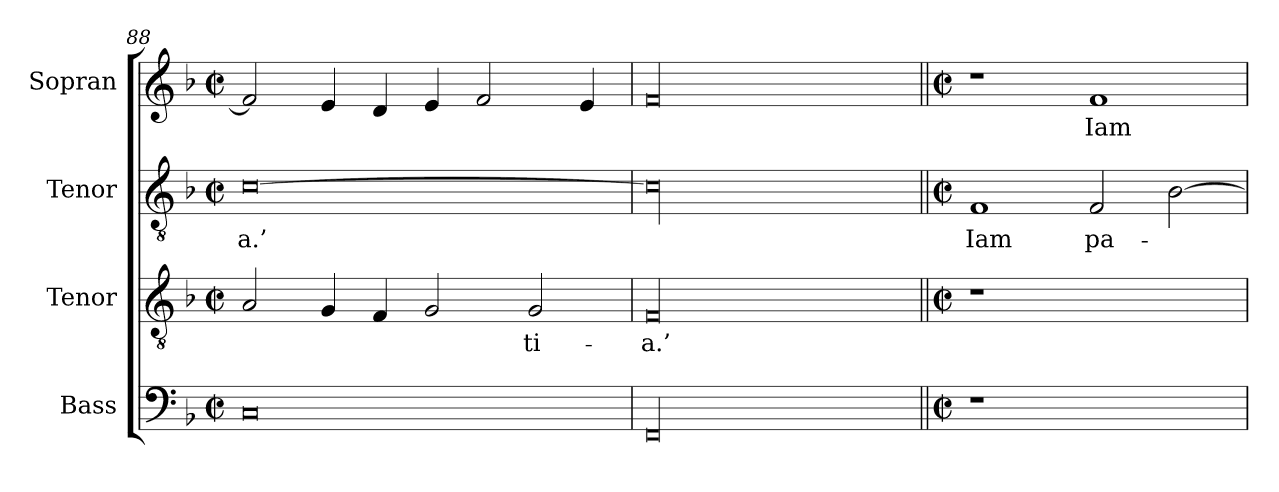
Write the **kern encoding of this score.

**kern	**kern	**text	**kern	**text	**kern	**text
*part4	*part3	*part3	*part2	*part2	*part1	*part1
*staff4	*staff3	*staff3	*staff2	*staff2	*staff1	*staff1
*I"Bass	*I"Tenor	*	*I"Tenor	*	*I"Sopran	*
*	*I'Tenor	*	*	*	*	*
*clefF4	*clefGv2	*	*clefGv2	*	*clefG2	*
*	*ITrd7c12	*	*ITrd7c12	*	*	*
*k[b-]	*k[b-]	*	*k[b-]	*	*k[b-]	*
*d:	*d:	*	*d:	*	*d:	*
*M2/2	*M2/2	*	*M2/2	*	*M2/2	*
*met(c|)	*met(c|)	*	*met(c|)	*	*met(c|)	*
=88	=88	=88	=88	=88	=88	=88
!	!	!	!	!LO:LY:b:color=#000000	!	!
0Ci	2AAi/	.	[>0Ci	-a.’	2fi/]	.
.	4GGi/	.	.	.	4ei/	.
.	4FFi/	.	.	.	4di/	.
.	2GGi/	.	.	.	4ei/	.
.	.	.	.	.	2fi/	.
!	!	!LO:LY:b:color=#000000	!	!	!	!
.	2GGi/	-ti-	.	.	.	.
.	.	.	.	.	4ei/	.
=89	=89	=89	=89	=89	=89	=89
!	!	!LO:LY:b:color=#000000	!	!	!	!
00FFi	00FFi	-a.’	00Ci]	.	00fi	.
!!LO:LB:g=z
=90||	=90||	=90||	=90||	=90||	=90||	=90||
*M2/2	*M2/2	*	*M2/2	*	*M2/2	*
*met(c|)	*met(c|)	*	*met(c|)	*	*met(c|)	*
!LO:N:vis=1	!LO:N:vis=1	!	!	!	!	!
!	!	!	!	!LO:LY:b:color=#000000	!	!
1r	1r	.	1FFi	Iam	1r	.
!	!	!	!	!LO:LY:b:color=#000000	!	!
!	!	!	!	!	!	!LO:LY:b:color=#000000
1ryy	1ryy	.	2FFi/	pa-	1fi	Iam
.	.	.	[>2BB-i\	.	.	.
=	=	=	=	=	=	=
*-	*-	*-	*-	*-	*-	*-
